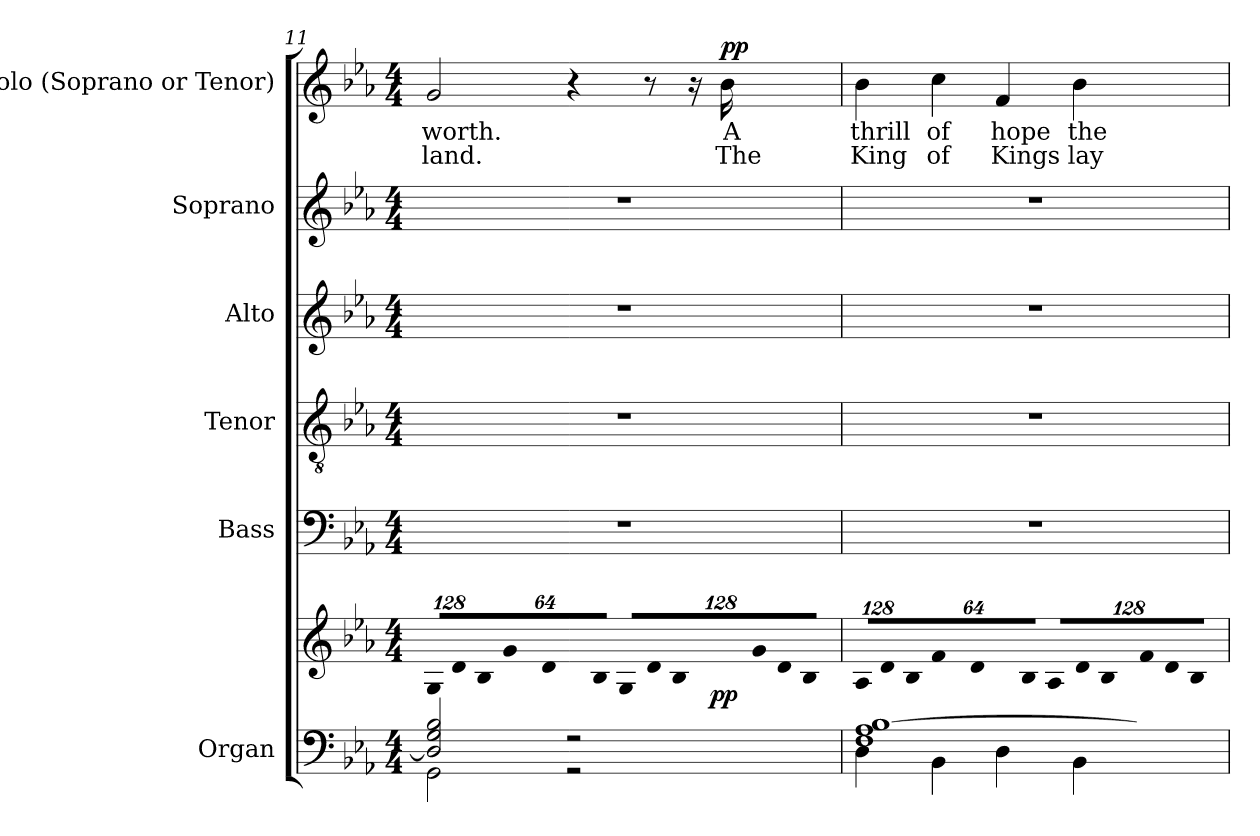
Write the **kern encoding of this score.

**kern	**kern	**dynam	**kern	**kern	**kern	**kern	**kern	**text	**text	**dynam
*part6	*part6	*part6	*part5	*part4	*part3	*part2	*part1	*part1	*part1	*part1
*staff7	*staff6	*staff6/7	*staff5	*staff4	*staff3	*staff2	*staff1	*staff1	*staff1	*staff1
*I"Organ	*	*	*I"Bass	*I"Tenor	*I"Alto	*I"Soprano	*I"Solo  (Soprano or Tenor)	*	*	*
*I'Org.	*	*	*I'B.	*I'T.	*I'A.	*I'S.	*I'Solo	*	*	*
!!LO:LB:g=z
*clefF4	*clefG2	*	*clefF4	*clefGv2	*clefG2	*clefG2	*clefG2	*	*	*
*	*	*	*	*ITrd7c12	*	*	*	*	*	*
*k[b-e-a-]	*k[b-e-a-]	*	*k[b-e-a-]	*k[b-e-a-]	*k[b-e-a-]	*k[b-e-a-]	*k[b-e-a-]	*	*	*
*E-:	*E-:	*	*E-:	*E-:	*E-:	*E-:	*E-:	*	*	*
*M4/4	*M4/4	*	*M4/4	*M4/4	*M4/4	*M4/4	*M4/4	*	*	*
=11	=11	=11	=11	=11	=11	=11	=11	=11	=11	=11
*^	*	*	*	*	*	*	*	*	*	*
*	*	*Xbrackettup	*	*	*	*	*	*	*	*	*
!	!	!LO:N:vis=8	!	!	!	!	!	!	!	!	!
!	!	!	!	!	!	!	!	!	!LO:LY:b:color=#000000	!LO:LY:b:color=#000000	!
*	*^	*	*	*	*	*	*	*	*	*	*
2Di/] 2Gi 2B-i	2GGi\	2ryy	1024%85Gi/L	.	1r	1r	1r	1r	2gi/	worth.	land.	.
!	!	!	!LO:N:vis=8	!	!	!	!	!	!	!	!	!
.	.	.	1024%85di/	.	.	.	.	.	.	.	.	.
!	!	!	!LO:N:vis=8	!	!	!	!	!	!	!	!	!
.	.	.	512%43B-i/	.	.	.	.	.	.	.	.	.
!	!	!	!LO:N:vis=8	!	!	!	!	!	!	!	!	!
.	.	.	1024%85gi/	.	.	.	.	.	.	.	.	.
!	!	!	!LO:N:vis=8	!	!	!	!	!	!	!	!	!
.	.	.	1024%85di/	.	.	.	.	.	.	.	.	.
!	!	!	!LO:N:vis=8	!	!	!	!	!	!	!	!	!
.	.	.	512%43B-i/J	.	.	.	.	.	.	.	.	.
!	!	!	!LO:N:vis=8	!	!	!	!	!	!	!	!	!
2r	2r	4ryy	1024%85Gi/L	.	.	.	.	.	4r	.	.	.
!	!	!	!LO:N:vis=8	!	!	!	!	!	!	!	!	!
.	.	.	1024%85di/	.	.	.	.	.	.	.	.	.
!	!	!	!LO:N:vis=8	!	!	!	!	!	!	!	!	!
.	.	.	512%43B-i/	.	.	.	.	.	.	.	.	.
!	!	!	!LO:N:vis=8	!	!	!	!	!	!	!	!	!
.	.	8ryy	1024%85gi/	.	.	.	.	.	8r	.	.	.
!	!	!	!LO:N:vis=8	!	!	!	!	!	!	!	!	!
.	.	.	1024%85di/	.	.	.	.	.	.	.	.	.
.	.	32ryy	.	.	.	.	.	.	16r	.	.	.
.	.	128ryy	.	.	.	.	.	.	.	.	.	.
.	.	512ryy	.	.	.	.	.	.	.	.	.	.
!	!	!	!LO:N:vis=8	!	!	!	!	!	!	!	!	!
.	.	16ryy	512%43B-i/J	pp	.	.	.	.	.	.	.	.
!	!	!	!	!	!	!	!	!	!	!LO:LY:b:color=#000000	!LO:LY:b:color=#000000	!
.	.	.	.	.	.	.	.	.	16b-i\	A	The	pp
.	.	64ryy	.	.	.	.	.	.	.	.	.	.
.	.	256.ryy	.	.	.	.	.	.	.	.	.	.
=12	=12	=12	=12	=12	=12	=12	=12	=12	=12	=12	=12	=12
!	!	!	!LO:N:vis=8	!	!	!	!	!	!	!	!	!
*	*v	*v	*	*	*	*	*	*	*	*	*	*
*	*^	*	*	*	*	*	*	*	*	*	*
!	!	!	!	!	!	!	!	!	!	!LO:LY:b:color=#000000	!LO:LY:b:color=#000000	!
*	*v	*v	*	*	*	*	*	*	*	*	*	*
1Fi 1A-i [>1B-i	4Di\	1024%85A-i/L	.	1r	1r	1r	1r	4b-i\	thrill	King	.
!	!	!LO:N:vis=8	!	!	!	!	!	!	!	!	!
.	.	1024%85di/	.	.	.	.	.	.	.	.	.
!	!	!LO:N:vis=8	!	!	!	!	!	!	!	!	!
.	.	512%43B-i/	.	.	.	.	.	.	.	.	.
!	!	!LO:N:vis=8	!	!	!	!	!	!	!	!	!
!	!	!	!	!	!	!	!	!	!LO:LY:b:color=#000000	!LO:LY:b:color=#000000	!
.	4BB-i\	1024%85fi/	.	.	.	.	.	4cci\	of	of	.
!	!	!LO:N:vis=8	!	!	!	!	!	!	!	!	!
.	.	1024%85di/	.	.	.	.	.	.	.	.	.
!	!	!LO:N:vis=8	!	!	!	!	!	!	!	!	!
.	.	512%43B-i/J	.	.	.	.	.	.	.	.	.
!	!	!LO:N:vis=8	!	!	!	!	!	!	!	!	!
!	!	!	!	!	!	!	!	!	!LO:LY:b:color=#000000	!LO:LY:b:color=#000000	!
.	4Di\	1024%85A-i/L	.	.	.	.	.	4fi/	hope	Kings	.
!	!	!LO:N:vis=8	!	!	!	!	!	!	!	!	!
.	.	1024%85di/	.	.	.	.	.	.	.	.	.
!	!	!LO:N:vis=8	!	!	!	!	!	!	!	!	!
.	.	512%43B-i/	.	.	.	.	.	.	.	.	.
!	!	!LO:N:vis=8	!	!	!	!	!	!	!	!	!
!	!	!	!	!	!	!	!	!	!LO:LY:b:color=#000000	!LO:LY:b:color=#000000	!
.	4BB-i\	1024%85fi/	.	.	.	.	.	4b-i\	the	lay	.
!	!	!LO:N:vis=8	!	!	!	!	!	!	!	!	!
.	.	1024%85di/	.	.	.	.	.	.	.	.	.
!	!	!LO:N:vis=8	!	!	!	!	!	!	!	!	!
.	.	512%43B-i/J	.	.	.	.	.	.	.	.	.
*v	*v	*	*	*	*	*	*	*	*	*	*
=	=	=	=	=	=	=	=	=	=	=
*-	*-	*-	*-	*-	*-	*-	*-	*-	*-	*-
